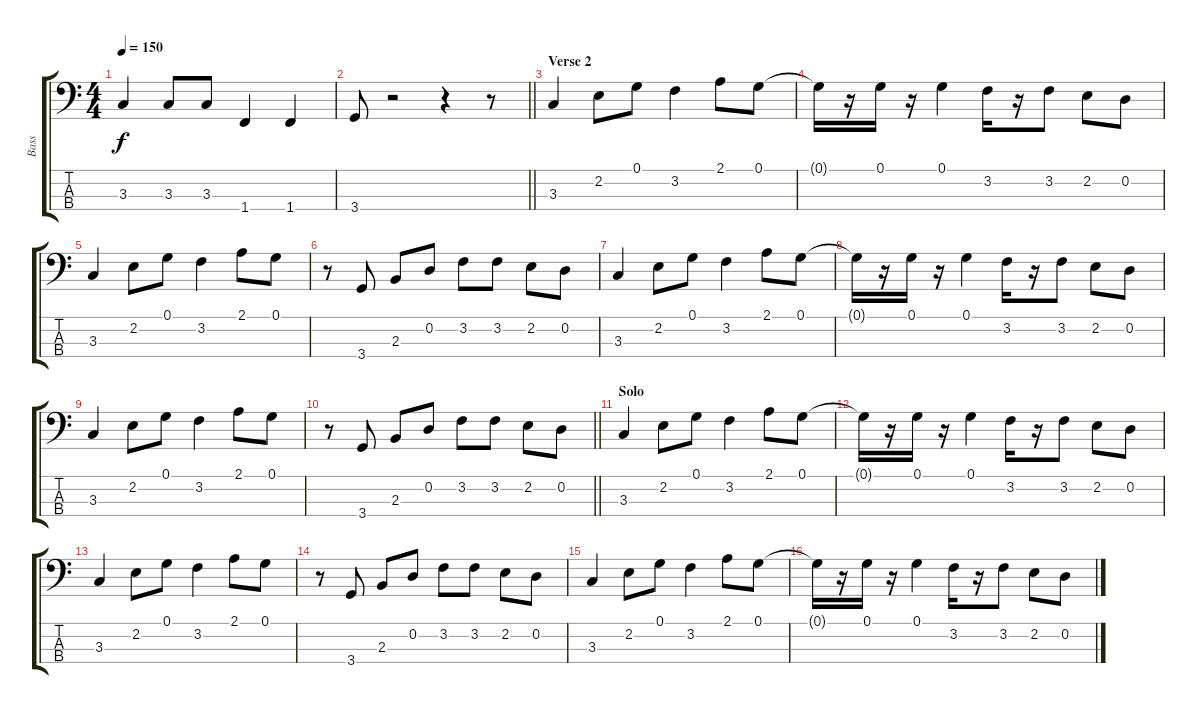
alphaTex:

\track ("Bass" "Bass") {instrument electricbassfinger}
\staff {score tabs}
\tuning (G2 D2 A1 E1) {hide}
\ts (4 4)
\tempo 150
\clef f4
\ks c
3.3.4{dy f} 3.3.8 3.3.8 1.4.4 1.4.4 |
\barLineRight lightlight
3.4.8 r.2 r.4 r.8 |
\section ("" "Verse 2")
3.3.4 2.2.8 0.1.8 3.2.4 2.1.8 0.1.8 |
0.1{t}.16 r.16 0.1.16 r.16 0.1.4 3.2.16 r.16 3.2.8 2.2.8 0.2.8 |
3.3.4 2.2.8 0.1.8 3.2.4 2.1.8 0.1.8 |
r.8 3.4.8 2.3.8 0.2.8 3.2.8 3.2.8 2.2.8 0.2.8 |
3.3.4 2.2.8 0.1.8 3.2.4 2.1.8 0.1.8 |
0.1{t}.16 r.16 0.1.16 r.16 0.1.4 3.2.16 r.16 3.2.8 2.2.8 0.2.8 |
3.3.4 2.2.8 0.1.8 3.2.4 2.1.8 0.1.8 |
\barLineRight lightlight
r.8 3.4.8 2.3.8 0.2.8 3.2.8 3.2.8 2.2.8 0.2.8 |
\section ("" "Solo")
3.3.4 2.2.8 0.1.8 3.2.4 2.1.8 0.1.8 |
0.1{t}.16 r.16 0.1.16 r.16 0.1.4 3.2.16 r.16 3.2.8 2.2.8 0.2.8 |
3.3.4 2.2.8 0.1.8 3.2.4 2.1.8 0.1.8 |
r.8 3.4.8 2.3.8 0.2.8 3.2.8 3.2.8 2.2.8 0.2.8 |
3.3.4 2.2.8 0.1.8 3.2.4 2.1.8 0.1.8 |
0.1{t}.16 r.16 0.1.16 r.16 0.1.4 3.2.16 r.16 3.2.8 2.2.8 0.2.8
